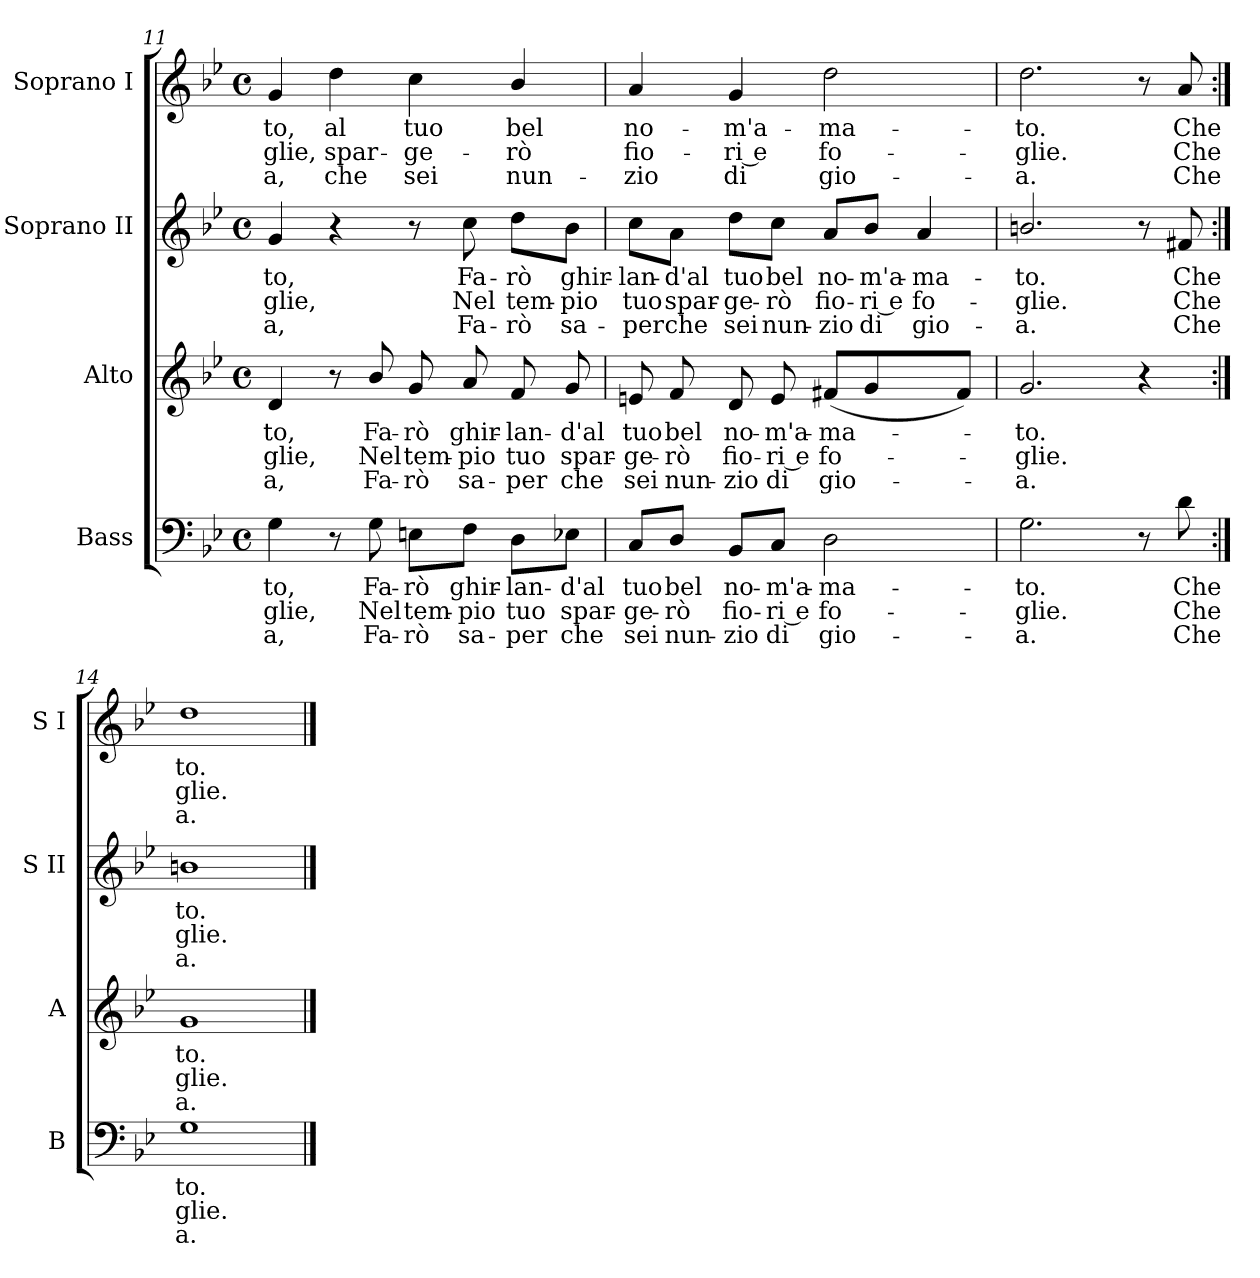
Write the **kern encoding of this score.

**kern	**text	**text	**text	**kern	**text	**text	**text	**kern	**text	**text	**text	**kern	**text	**text	**text
*part4	*part4	*part4	*part4	*part3	*part3	*part3	*part3	*part2	*part2	*part2	*part2	*part1	*part1	*part1	*part1
*staff4	*staff4	*staff4	*staff4	*staff3	*staff3	*staff3	*staff3	*staff2	*staff2	*staff2	*staff2	*staff1	*staff1	*staff1	*staff1
*I"Bass	*	*	*	*I"Alto	*	*	*	*I"Soprano II	*	*	*	*I"Soprano I	*	*	*
*I'B	*	*	*	*I'A	*	*	*	*I'S II	*	*	*	*I'S I	*	*	*
!!LO:LB:g=z
*clefF4	*	*	*	*clefG2	*	*	*	*clefG2	*	*	*	*clefG2	*	*	*
*k[b-e-]	*	*	*	*k[b-e-]	*	*	*	*k[b-e-]	*	*	*	*k[b-e-]	*	*	*
*B-:	*	*	*	*B-:	*	*	*	*B-:	*	*	*	*B-:	*	*	*
*M4/4	*	*	*	*M4/4	*	*	*	*M4/4	*	*	*	*M4/4	*	*	*
*met(c)	*	*	*	*met(c)	*	*	*	*met(c)	*	*	*	*met(c)	*	*	*
=11	=11	=11	=11	=11	=11	=11	=11	=11	=11	=11	=11	=11	=11	=11	=11
!	!LO:LY:b	!LO:LY:b	!LO:LY:b	!	!LO:LY:b	!LO:LY:b	!LO:LY:b	!	!LO:LY:b	!LO:LY:b	!LO:LY:b	!	!LO:LY:b	!LO:LY:b	!LO:LY:b
4G	-to,	glie,	a,	4d	-to,	glie,	a,	4g	to,	glie,	a,	4g	-to,	glie,	a,
!	!	!	!	!	!	!	!	!	!	!	!	!	!LO:LY:b	!LO:LY:b	!LO:LY:b
8r	.	.	.	8r	.	.	.	4r	.	.	.	4dd	al	spar-	-che
!	!LO:LY:b	!LO:LY:b	!LO:LY:b	!	!LO:LY:b	!LO:LY:b	!LO:LY:b	!	!	!	!	!	!	!	!
8G	Fa-	-Nel	Fa-	8b-/	Fa-	-Nel	Fa-	.	.	.	.	.	.	.	.
!	!LO:LY:b	!LO:LY:b	!LO:LY:b	!	!LO:LY:b	!LO:LY:b	!LO:LY:b	!	!	!	!	!	!LO:LY:b	!LO:LY:b	!LO:LY:b
8En\L	-rò	tem-	-rò	8g	-rò	tem-	-rò	8r	.	.	.	4cc	tuo	ge-	-sei
!	!LO:LY:b	!LO:LY:b	!LO:LY:b	!	!LO:LY:b	!LO:LY:b	!LO:LY:b	!	!LO:LY:b	!LO:LY:b	!LO:LY:b	!	!	!	!
8F\J	ghir-	-pio	sa-	8a	ghir-	-pio	sa-	8cc	Fa-	-Nel	Fa-	.	.	.	.
!	!LO:LY:b	!LO:LY:b	!LO:LY:b	!	!LO:LY:b	!LO:LY:b	!LO:LY:b	!	!LO:LY:b	!LO:LY:b	!LO:LY:b	!	!LO:LY:b	!LO:LY:b	!LO:LY:b
8D\L	-lan-	-tuo	per	8f	-lan-	-tuo	per	8dd\L	-rò	tem-	-rò	4b-/	bel	rò	nun-
!	!LO:LY:b	!LO:LY:b	!LO:LY:b	!	!LO:LY:b	!LO:LY:b	!LO:LY:b	!	!LO:LY:b	!LO:LY:b	!LO:LY:b	!	!	!	!
8E-X\J	d'al	spar-	-che	8g	d'al	spar-	-che	8b-\J	ghir-	-pio	sa-	.	.	.	.
=12	=12	=12	=12	=12	=12	=12	=12	=12	=12	=12	=12	=12	=12	=12	=12
!	!LO:LY:b	!LO:LY:b	!LO:LY:b	!	!LO:LY:b	!LO:LY:b	!LO:LY:b	!	!LO:LY:b	!LO:LY:b	!LO:LY:b	!	!LO:LY:b	!LO:LY:b	!LO:LY:b
8C/L	tuo	ge-	-sei	8en	tuo	ge-	-sei	8cc\L	-lan-	-tuo	per	4a	-no-	-fio-	-zio
!	!LO:LY:b	!LO:LY:b	!LO:LY:b	!	!LO:LY:b	!LO:LY:b	!LO:LY:b	!	!LO:LY:b	!LO:LY:b	!LO:LY:b	!	!	!	!
8D/J	bel	rò	nun-	8f	bel	rò	nun-	8a\J	d'al	spar-	-che	.	.	.	.
!	!LO:LY:b	!LO:LY:b	!LO:LY:b	!	!LO:LY:b	!LO:LY:b	!LO:LY:b	!	!LO:LY:b	!LO:LY:b	!LO:LY:b	!	!LO:LY:b	!LO:LY:b	!LO:LY:b
8BB-/L	-no-	-fio-	-zio	8d	-no-	-fio-	-zio	8dd\L	tuo	ge-	-sei	4g	m'a-	-ri e	di
!	!LO:LY:b	!LO:LY:b	!LO:LY:b	!	!LO:LY:b	!LO:LY:b	!LO:LY:b	!	!LO:LY:b	!LO:LY:b	!LO:LY:b	!	!	!	!
8C/J	m'a-	-ri e	di	8e	m'a-	-ri e	di	8cc\J	bel	rò	nun-	.	.	.	.
!	!LO:LY:b	!LO:LY:b	!LO:LY:b	!	!LO:LY:b	!LO:LY:b	!LO:LY:b	!	!LO:LY:b	!LO:LY:b	!LO:LY:b	!	!LO:LY:b	!LO:LY:b	!LO:LY:b
2D	ma-	-fo-	-gio-	(<8f#XL	ma-	fo-	gio-	8a/L	-no-	-fio-	-zio	2dd	ma-	-fo-	-gio-
!	!	!	!	!	!	!	!	!	!LO:LY:b	!LO:LY:b	!LO:LY:b	!	!	!	!
.	.	.	.	4g	.	.	.	8b-/J	m'a-	-ri e	di	.	.	.	.
!	!	!	!	!	!	!	!	!	!LO:LY:b	!LO:LY:b	!LO:LY:b	!	!	!	!
.	.	.	.	.	.	.	.	4a	ma-	-fo-	-gio-	.	.	.	.
.	.	.	.	8f#J)	.	.	.	.	.	.	.	.	.	.	.
=13	=13	=13	=13	=13	=13	=13	=13	=13	=13	=13	=13	=13	=13	=13	=13
!	!LO:LY:b	!LO:LY:b	!LO:LY:b	!	!LO:LY:b	!LO:LY:b	!LO:LY:b	!	!LO:LY:b	!LO:LY:b	!LO:LY:b	!	!LO:LY:b	!LO:LY:b	!LO:LY:b
2.G	-to.	glie.	a.	2.g	to.	glie.	a.	2.bn/	-to.	glie.	a.	2.dd	-to.	glie.	a.
8r	.	.	.	4r	.	.	.	8r	.	.	.	8r	.	.	.
!	!LO:LY:b	!LO:LY:b	!LO:LY:b	!	!	!	!	!	!LO:LY:b	!LO:LY:b	!LO:LY:b	!	!LO:LY:b	!LO:LY:b	!LO:LY:b
8d	Che	Che	Che	.	.	.	.	8f#X	Che	Che	Che	8a	Che	Che	Che
=14:|!	=14:|!	=14:|!	=14:|!	=14:|!	=14:|!	=14:|!	=14:|!	=14:|!	=14:|!	=14:|!	=14:|!	=14:|!	=14:|!	=14:|!	=14:|!
!	!LO:LY:b	!LO:LY:b	!LO:LY:b	!	!LO:LY:b	!LO:LY:b	!LO:LY:b	!	!LO:LY:b	!LO:LY:b	!LO:LY:b	!	!LO:LY:b	!LO:LY:b	!LO:LY:b
1G	to.	glie.	a.	1g	to.	glie.	a.	1bn	to.	glie.	a.	1dd	to.	glie.	a.
==	==	==	==	==	==	==	==	==	==	==	==	==	==	==	==
*-	*-	*-	*-	*-	*-	*-	*-	*-	*-	*-	*-	*-	*-	*-	*-
